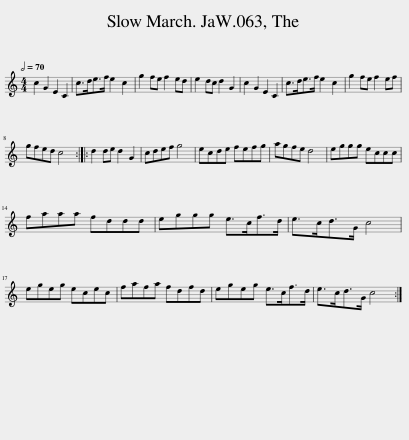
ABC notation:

X:1
L:1/8
Q:1/2=70
M:4/4
I:linebreak $
K:C
V:1 treble
V:1
 c2 G2 E2 C2 | c>de>f e2 c2 | g2 fe f2 ed | e2 dc d2 G2 | c2 G2 E2 C2 | %5
 c>de>f e2 c2 | g2 fe f2 ef |$ gfed c4 :: d2 de d2 G2 | cdef g4 | %10
 ecde fefg | agfe d4 | eggg eccc |$ faaa fddd | eggg e>cf>d | %15
 e>cd>G c4 |$ egeg ecec | fafa fdfd | egeg e>cf>d | e>cd>G c4 :| %20
